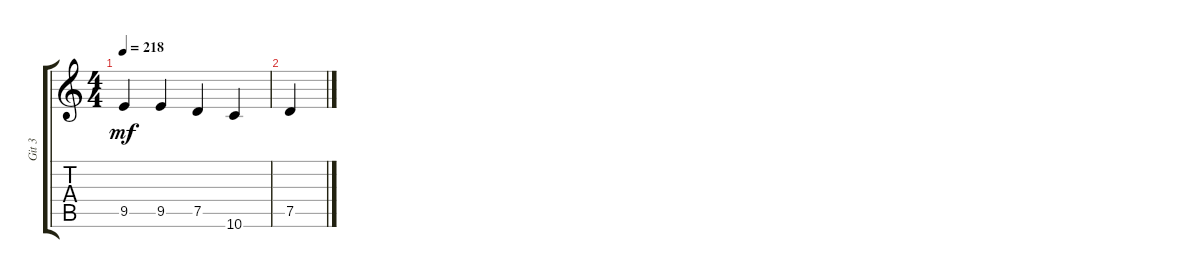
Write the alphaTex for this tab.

\track ("Git 3" "Git 3") {instrument distortionguitar}
\staff {score tabs}
\tuning (D4 A3 F3 C3 G2 D2) {hide}
\ts (4 4)
\tempo 218
\clef g2
\ks c
9.5.4{dy mf} 9.5.4 7.5.4 10.6.4 |
7.5.4
